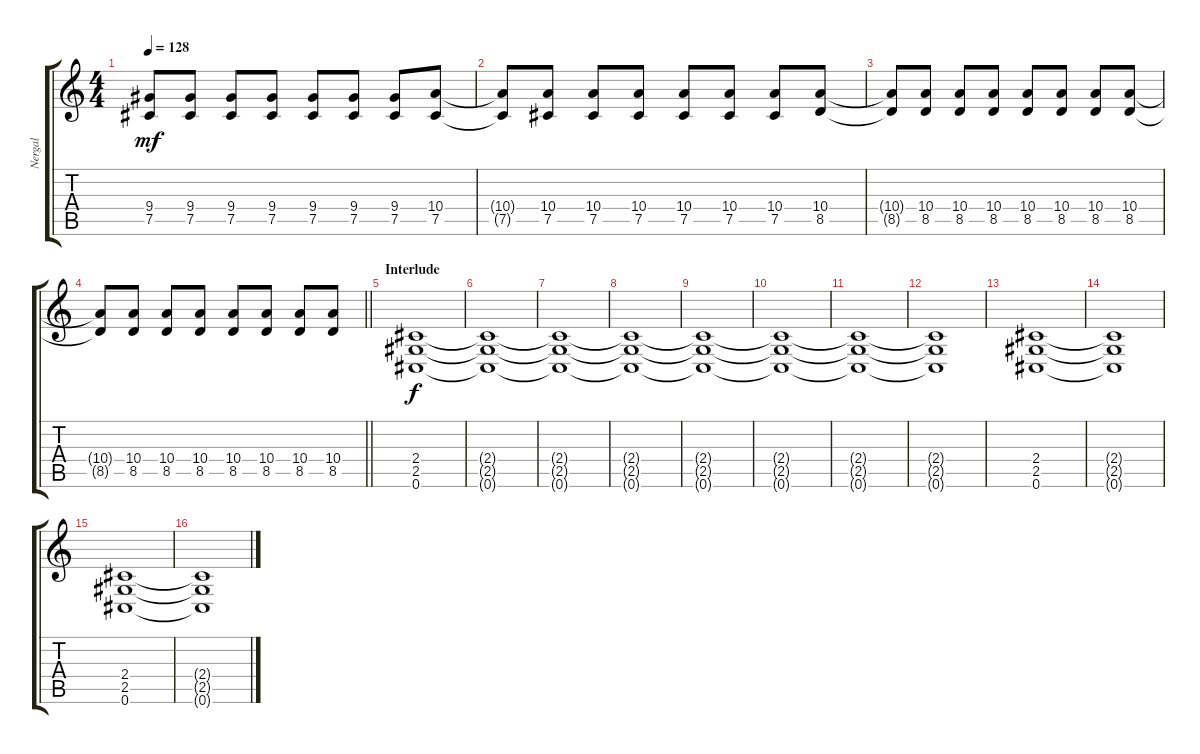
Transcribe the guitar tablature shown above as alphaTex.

\track ("Nergal " "Nergal ") {instrument distortionguitar}
\staff {score tabs}
\tuning (Db4 Ab3 E3 B2 Gb2 Db2) {hide}
\ts (4 4)
\tempo 128
\clef g2
\ks c
(9.4 7.5).8{dy mf} (9.4 7.5).8 (9.4 7.5).8 (9.4 7.5).8 (9.4 7.5).8 (9.4 7.5).8 (9.4 7.5).8 (10.4 7.5).8 |
(10.4{t} 7.5{t}).8 (10.4 7.5).8 (10.4 7.5).8 (10.4 7.5).8 (10.4 7.5).8 (10.4 7.5).8 (10.4 7.5).8 (10.4 8.5).8 |
(10.4{t} 8.5{t}).8 (10.4 8.5).8 (10.4 8.5).8 (10.4 8.5).8 (10.4 8.5).8 (10.4 8.5).8 (10.4 8.5).8 (10.4 8.5).8 |
\barLineRight lightlight
(10.4{t} 8.5{t}).8 (10.4 8.5).8 (10.4 8.5).8 (10.4 8.5).8 (10.4 8.5).8 (10.4 8.5).8 (10.4 8.5).8 (10.4 8.5).8 |
\section ("" "Interlude")
(2.4 2.5 0.6).1{dy f volume 10} |
(2.4{t} 2.5{t} 0.6{t}).1 |
(2.4{t} 2.5{t} 0.6{t}).1 |
(2.4{t} 2.5{t} 0.6{t}).1 |
(2.4{t} 2.5{t} 0.6{t}).1{volume 4} |
(2.4{t} 2.5{t} 0.6{t}).1 |
(2.4{t} 2.5{t} 0.6{t}).1 |
(2.4{t} 2.5{t} 0.6{t}).1 |
(2.4 2.5 0.6).1{volume 12} |
(2.4{t} 2.5{t} 0.6{t}).1 |
(2.4 2.5 0.6).1 |
(2.4{t} 2.5{t} 0.6{t}).1
